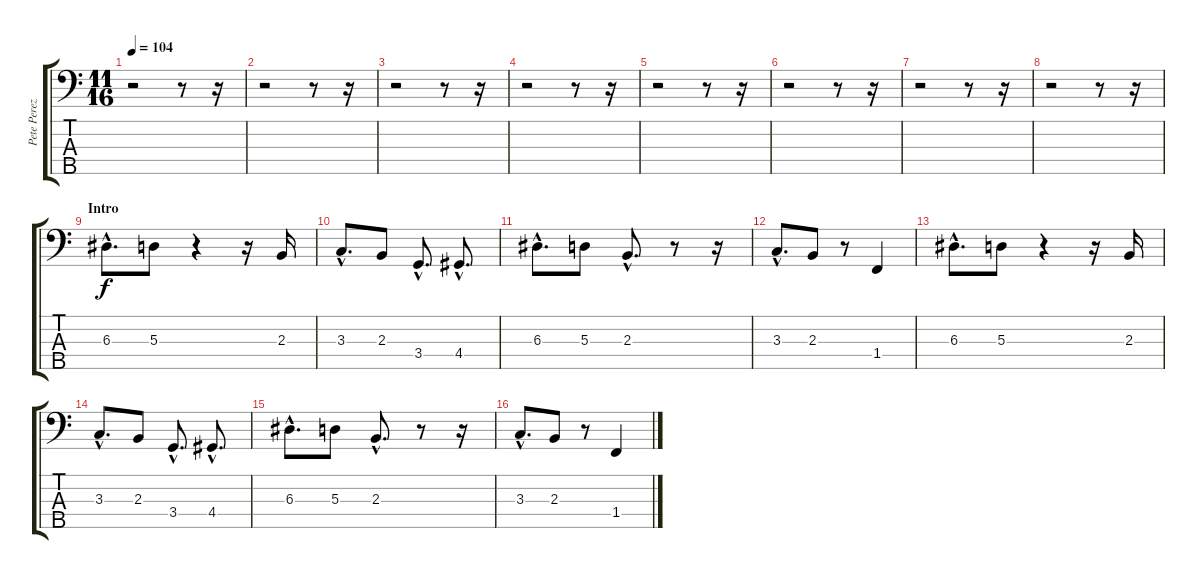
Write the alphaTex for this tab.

\track ("Pete Perez" "Pete Perez") {instrument electricbassfinger}
\staff {score tabs}
\tuning (G2 D2 A1 E1 B0) {hide}
\ts (11 16)
\tempo 104
\clef f4
\ks c
r.2{dy f instrument electricbassfinger} r.8 r.16 |
r.2 r.8 r.16 |
r.2 r.8 r.16 |
r.2 r.8 r.16 |
r.2 r.8 r.16 |
r.2 r.8 r.16 |
r.2 r.8 r.16 |
r.2 r.8 r.16 |
\section ("" "Intro")
6.3{hac}.8{d} 5.3.8 r.4 r.16 2.3.16 |
3.3{hac}.8{d} 2.3.8 3.4{hac}.8{d} 4.4{hac}.8{d} |
6.3{hac}.8{d} 5.3.8 2.3{hac}.8{d} r.8 r.16 |
3.3{hac}.8{d} 2.3.8 r.8 1.4.4 |
6.3{hac}.8{d} 5.3.8 r.4 r.16 2.3.16 |
3.3{hac}.8{d} 2.3.8 3.4{hac}.8{d} 4.4{hac}.8{d} |
6.3{hac}.8{d} 5.3.8 2.3{hac}.8{d} r.8 r.16 |
3.3{hac}.8{d} 2.3.8 r.8 1.4.4
